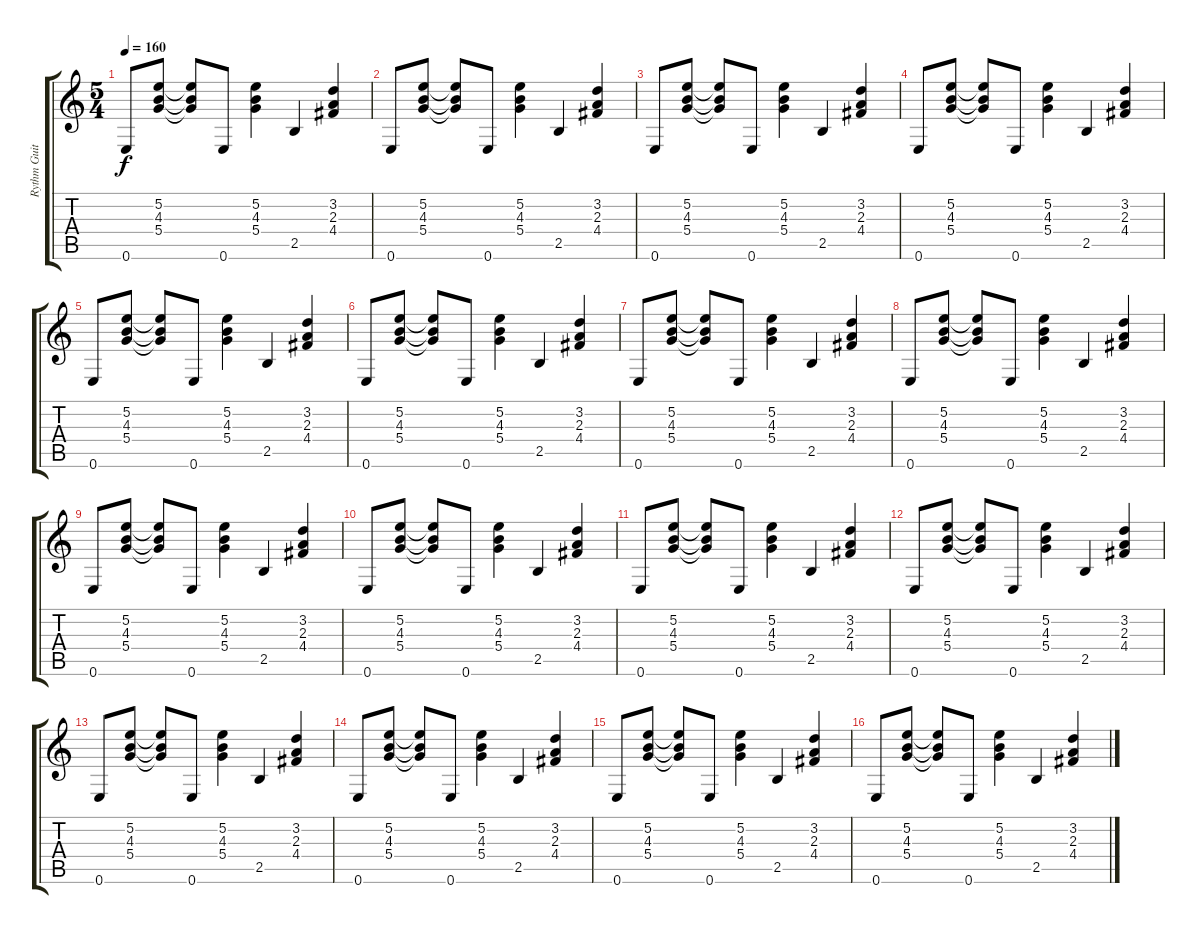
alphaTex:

\track ("Rythm Guitar" "Rythm Guit") {instrument acousticguitarnylon}
\staff {score tabs}
\tuning (E4 B3 G3 D3 A2 E2) {hide}
\ts (5 4)
\tempo 160
\clef g2
\ks c
0.6.8{dy f} (5.2 4.3 5.4).8 (5.2{t} 4.3{t} 5.4{t}).8 0.6.8 (5.2 4.3 5.4).4 2.5.4 (3.2 2.3 4.4).4 |
0.6.8 (5.2 4.3 5.4).8 (5.2{t} 4.3{t} 5.4{t}).8 0.6.8 (5.2 4.3 5.4).4 2.5.4 (3.2 2.3 4.4).4 |
0.6.8 (5.2 4.3 5.4).8 (5.2{t} 4.3{t} 5.4{t}).8 0.6.8 (5.2 4.3 5.4).4 2.5.4 (3.2 2.3 4.4).4 |
0.6.8 (5.2 4.3 5.4).8 (5.2{t} 4.3{t} 5.4{t}).8 0.6.8 (5.2 4.3 5.4).4 2.5.4 (3.2 2.3 4.4).4 |
0.6.8 (5.2 4.3 5.4).8 (5.2{t} 4.3{t} 5.4{t}).8 0.6.8 (5.2 4.3 5.4).4 2.5.4 (3.2 2.3 4.4).4 |
0.6.8 (5.2 4.3 5.4).8 (5.2{t} 4.3{t} 5.4{t}).8 0.6.8 (5.2 4.3 5.4).4 2.5.4 (3.2 2.3 4.4).4 |
0.6.8 (5.2 4.3 5.4).8 (5.2{t} 4.3{t} 5.4{t}).8 0.6.8 (5.2 4.3 5.4).4 2.5.4 (3.2 2.3 4.4).4 |
0.6.8 (5.2 4.3 5.4).8 (5.2{t} 4.3{t} 5.4{t}).8 0.6.8 (5.2 4.3 5.4).4 2.5.4 (3.2 2.3 4.4).4 |
0.6.8 (5.2 4.3 5.4).8 (5.2{t} 4.3{t} 5.4{t}).8 0.6.8 (5.2 4.3 5.4).4 2.5.4 (3.2 2.3 4.4).4 |
0.6.8 (5.2 4.3 5.4).8 (5.2{t} 4.3{t} 5.4{t}).8 0.6.8 (5.2 4.3 5.4).4 2.5.4 (3.2 2.3 4.4).4 |
0.6.8 (5.2 4.3 5.4).8 (5.2{t} 4.3{t} 5.4{t}).8 0.6.8 (5.2 4.3 5.4).4 2.5.4 (3.2 2.3 4.4).4 |
0.6.8 (5.2 4.3 5.4).8 (5.2{t} 4.3{t} 5.4{t}).8 0.6.8 (5.2 4.3 5.4).4 2.5.4 (3.2 2.3 4.4).4 |
0.6.8 (5.2 4.3 5.4).8 (5.2{t} 4.3{t} 5.4{t}).8 0.6.8 (5.2 4.3 5.4).4 2.5.4 (3.2 2.3 4.4).4 |
0.6.8 (5.2 4.3 5.4).8 (5.2{t} 4.3{t} 5.4{t}).8 0.6.8 (5.2 4.3 5.4).4 2.5.4 (3.2 2.3 4.4).4 |
0.6.8 (5.2 4.3 5.4).8 (5.2{t} 4.3{t} 5.4{t}).8 0.6.8 (5.2 4.3 5.4).4 2.5.4 (3.2 2.3 4.4).4 |
0.6.8 (5.2 4.3 5.4).8 (5.2{t} 4.3{t} 5.4{t}).8 0.6.8 (5.2 4.3 5.4).4 2.5.4 (3.2 2.3 4.4).4
